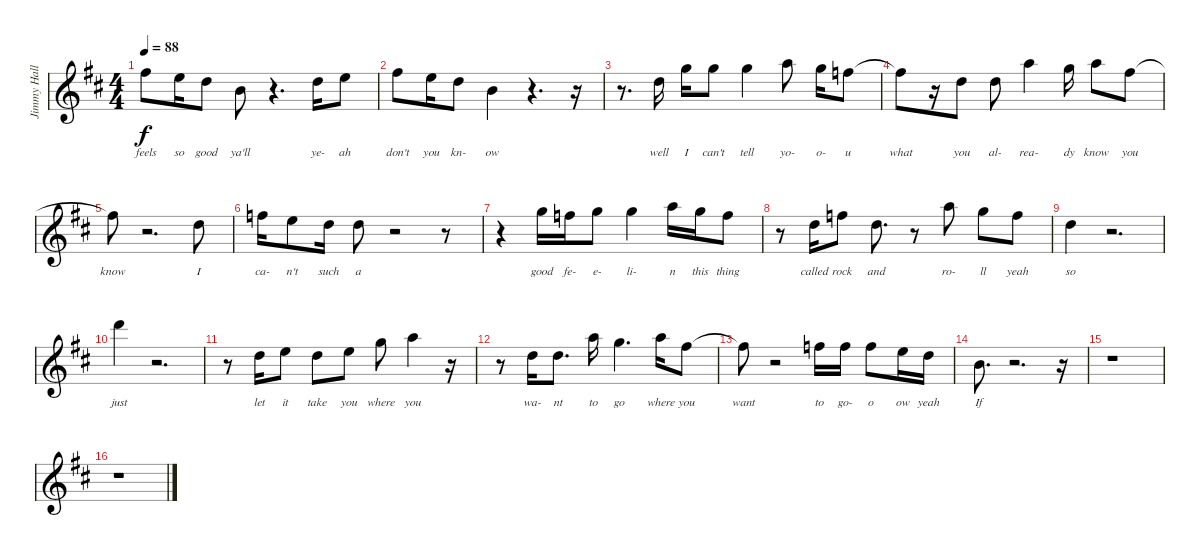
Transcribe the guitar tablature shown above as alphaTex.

\track ("Jimmy Hall Vocals" "Jimmy Hall") {instrument contrabass}
\staff {score}
\tuning (E4 B3 G3 D3 A2 E2) {hide}
\ts (4 4)
\tempo 88
\clef g2
\ks d
7.2.8{lyrics (0 "feels") lyrics (1 "") lyrics (2 "") lyrics (3 "") lyrics (4 "") dy f} 9.3.16{lyrics (0 "so") lyrics (1 "") lyrics (2 "") lyrics (3 "") lyrics (4 "")} 7.3.8{lyrics (0 "good") lyrics (1 "") lyrics (2 "") lyrics (3 "") lyrics (4 "")} 9.4.8{lyrics (0 "ya'll") lyrics (1 "") lyrics (2 "") lyrics (3 "") lyrics (4 "")} r.4{d} 7.3.16{lyrics (0 "ye-") lyrics (1 "") lyrics (2 "") lyrics (3 "") lyrics (4 "")} 9.3.8{lyrics (0 "ah") lyrics (1 "") lyrics (2 "") lyrics (3 "") lyrics (4 "")} |
7.2.8{lyrics (0 "don't") lyrics (1 "") lyrics (2 "") lyrics (3 "") lyrics (4 "")} 9.3.16{lyrics (0 "you") lyrics (1 "") lyrics (2 "") lyrics (3 "") lyrics (4 "")} 7.3.8{lyrics (0 "kn-") lyrics (1 "") lyrics (2 "") lyrics (3 "") lyrics (4 "")} 9.4.4{lyrics (0 "ow") lyrics (1 "") lyrics (2 "") lyrics (3 "") lyrics (4 "")} r.4{d} r.16 |
r.8{d} 7.3.16{lyrics (0 "well") lyrics (1 "") lyrics (2 "") lyrics (3 "") lyrics (4 "")} 8.2.16{lyrics (0 "I") lyrics (1 "") lyrics (2 "") lyrics (3 "") lyrics (4 "")} 8.2.8{lyrics (0 "can't") lyrics (1 "") lyrics (2 "") lyrics (3 "") lyrics (4 "")} 8.2.4{lyrics (0 "tell") lyrics (1 "") lyrics (2 "") lyrics (3 "") lyrics (4 "")} 10.2.8{lyrics (0 "yo-") lyrics (1 "") lyrics (2 "") lyrics (3 "") lyrics (4 "")} 8.2.16{lyrics (0 "o-") lyrics (1 "") lyrics (2 "") lyrics (3 "") lyrics (4 "")} 10.3.8{lyrics (0 "u") lyrics (1 "") lyrics (2 "") lyrics (3 "") lyrics (4 "")} |
10.3{t}.8{lyrics (0 "what") lyrics (1 "") lyrics (2 "") lyrics (3 "") lyrics (4 "")} r.16 7.3.8{lyrics (0 "you") lyrics (1 "") lyrics (2 "") lyrics (3 "") lyrics (4 "")} 7.3.8{lyrics (0 "al-") lyrics (1 "") lyrics (2 "") lyrics (3 "") lyrics (4 "")} 10.2.4{lyrics (0 "rea-") lyrics (1 "") lyrics (2 "") lyrics (3 "") lyrics (4 "")} 8.2.16{lyrics (0 "dy") lyrics (1 "") lyrics (2 "") lyrics (3 "") lyrics (4 "")} 10.2.8{lyrics (0 "know") lyrics (1 "") lyrics (2 "") lyrics (3 "") lyrics (4 "")} 7.2.8{lyrics (0 "you") lyrics (1 "") lyrics (2 "") lyrics (3 "") lyrics (4 "")} |
7.2{t}.8{lyrics (0 "know") lyrics (1 "") lyrics (2 "") lyrics (3 "") lyrics (4 "")} r.2{d} 7.3.8{lyrics (0 "I") lyrics (1 "") lyrics (2 "") lyrics (3 "") lyrics (4 "") volume 0} |
6.2.16{lyrics (0 "ca-") lyrics (1 "") lyrics (2 "") lyrics (3 "") lyrics (4 "")} 9.3.8{lyrics (0 "n't") lyrics (1 "") lyrics (2 "") lyrics (3 "") lyrics (4 "")} 7.3.16{lyrics (0 "such") lyrics (1 "") lyrics (2 "") lyrics (3 "") lyrics (4 "")} 7.3.8{lyrics (0 "a") lyrics (1 "") lyrics (2 "") lyrics (3 "") lyrics (4 "")} r.2 r.8 |
r.4 8.2.16{lyrics (0 "good") lyrics (1 "") lyrics (2 "") lyrics (3 "") lyrics (4 "") volume 14} 10.3.16{lyrics (0 "fe-") lyrics (1 "") lyrics (2 "") lyrics (3 "") lyrics (4 "")} 8.2.8{lyrics (0 "e-") lyrics (1 "") lyrics (2 "") lyrics (3 "") lyrics (4 "")} 8.2.4{lyrics (0 "li-") lyrics (1 "") lyrics (2 "") lyrics (3 "") lyrics (4 "")} 10.2.16{lyrics (0 "n") lyrics (1 "") lyrics (2 "") lyrics (3 "") lyrics (4 "")} 8.2.16{lyrics (0 "this") lyrics (1 "") lyrics (2 "") lyrics (3 "") lyrics (4 "")} 10.3.8{lyrics (0 "thing") lyrics (1 "") lyrics (2 "") lyrics (3 "") lyrics (4 "")} |
r.8 7.3.16{lyrics (0 "called") lyrics (1 "") lyrics (2 "") lyrics (3 "") lyrics (4 "")} 10.3.8{lyrics (0 "rock") lyrics (1 "") lyrics (2 "") lyrics (3 "") lyrics (4 "")} 7.3.8{d lyrics (0 "and") lyrics (1 "") lyrics (2 "") lyrics (3 "") lyrics (4 "")} r.8 10.2.8{lyrics (0 "ro-") lyrics (1 "") lyrics (2 "") lyrics (3 "") lyrics (4 "")} 8.2.8{lyrics (0 "ll") lyrics (1 "") lyrics (2 "") lyrics (3 "") lyrics (4 "")} 10.3.8{lyrics (0 "yeah") lyrics (1 "") lyrics (2 "") lyrics (3 "") lyrics (4 "")} |
7.3.4{lyrics (0 "so") lyrics (1 "") lyrics (2 "") lyrics (3 "") lyrics (4 "")} r.2{d} |
10.1.4{lyrics (0 "just") lyrics (1 "") lyrics (2 "") lyrics (3 "") lyrics (4 "")} r.2{d} |
r.8 7.3.16{lyrics (0 "let") lyrics (1 "") lyrics (2 "") lyrics (3 "") lyrics (4 "")} 9.3.8{lyrics (0 "it") lyrics (1 "") lyrics (2 "") lyrics (3 "") lyrics (4 "")} 7.3.8{lyrics (0 "take") lyrics (1 "") lyrics (2 "") lyrics (3 "") lyrics (4 "")} 9.3.8{lyrics (0 "you") lyrics (1 "") lyrics (2 "") lyrics (3 "") lyrics (4 "")} 8.2.8{lyrics (0 "where") lyrics (1 "") lyrics (2 "") lyrics (3 "") lyrics (4 "")} 10.2.4{lyrics (0 "you") lyrics (1 "") lyrics (2 "") lyrics (3 "") lyrics (4 "")} r.16 |
r.8 7.3.16{lyrics (0 "wa-") lyrics (1 "") lyrics (2 "") lyrics (3 "") lyrics (4 "")} 7.3.8{d lyrics (0 "nt") lyrics (1 "") lyrics (2 "") lyrics (3 "") lyrics (4 "")} 10.2.16{lyrics (0 "to") lyrics (1 "") lyrics (2 "") lyrics (3 "") lyrics (4 "")} 8.2.4{d lyrics (0 "go") lyrics (1 "") lyrics (2 "") lyrics (3 "") lyrics (4 "")} 10.2.16{lyrics (0 "where") lyrics (1 "") lyrics (2 "") lyrics (3 "") lyrics (4 "")} 7.2.8{lyrics (0 "you") lyrics (1 "") lyrics (2 "") lyrics (3 "") lyrics (4 "")} |
7.2{t}.8{lyrics (0 "want") lyrics (1 "") lyrics (2 "") lyrics (3 "") lyrics (4 "")} r.2 10.3.16{lyrics (0 "to") lyrics (1 "") lyrics (2 "") lyrics (3 "") lyrics (4 "") volume 0} 10.3.16{lyrics (0 "go-") lyrics (1 "") lyrics (2 "") lyrics (3 "") lyrics (4 "")} 10.3.8{lyrics (0 "o") lyrics (1 "") lyrics (2 "") lyrics (3 "") lyrics (4 "")} 9.3.16{lyrics (0 "ow") lyrics (1 "") lyrics (2 "") lyrics (3 "") lyrics (4 "")} 7.3.16{lyrics (0 "yeah") lyrics (1 "") lyrics (2 "") lyrics (3 "") lyrics (4 "")} |
9.4.8{d lyrics (0 "If") lyrics (1 "") lyrics (2 "") lyrics (3 "") lyrics (4 "")} r.2{d} r.16 |
r.1 |
r.1
